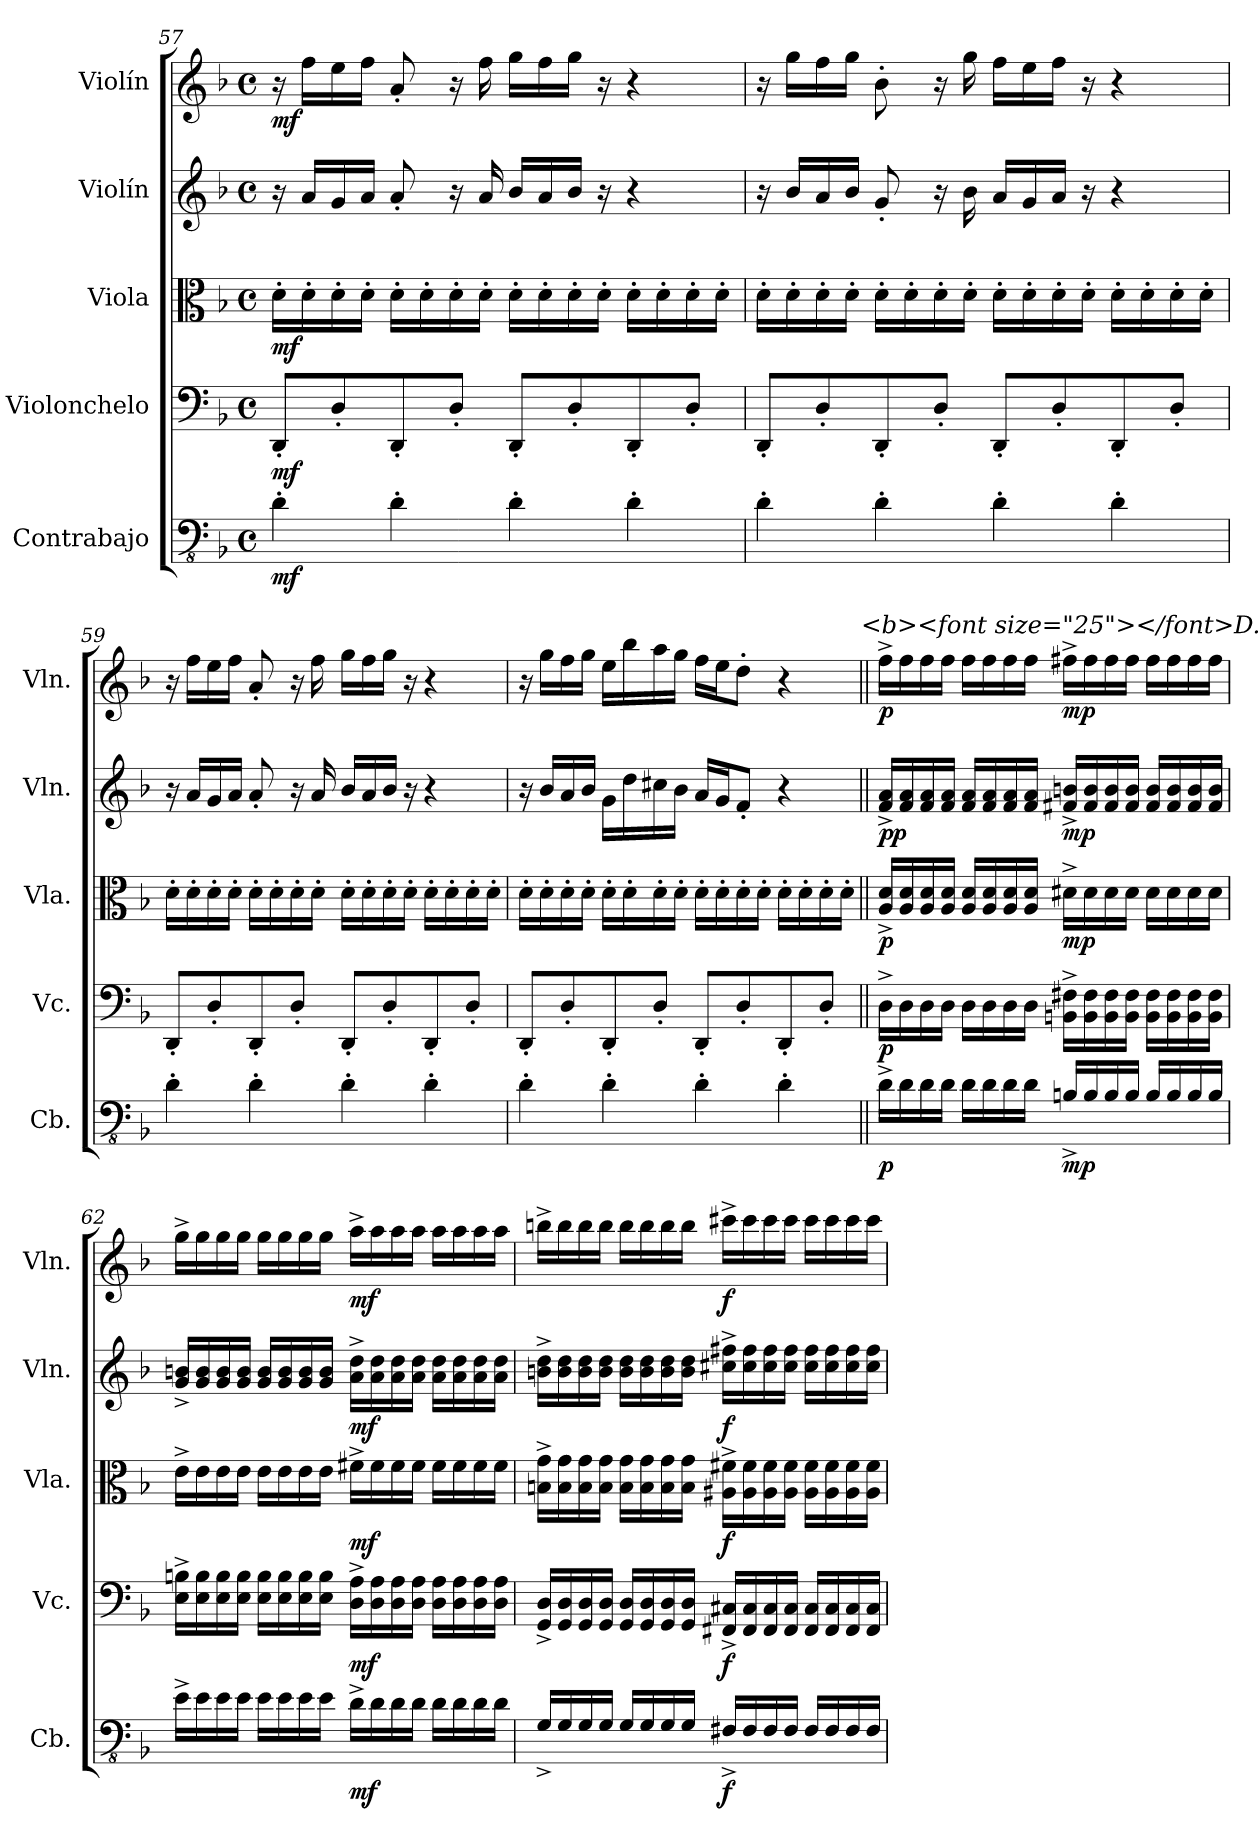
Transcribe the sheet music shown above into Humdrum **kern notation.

**kern	**dynam	**kern	**dynam	**kern	**dynam	**kern	**dynam	**kern	**dynam
*part5	*part5	*part4	*part4	*part3	*part3	*part2	*part2	*part1	*part1
*staff5	*staff5	*staff4	*staff4	*staff3	*staff3	*staff2	*staff2	*staff1	*staff1
*I"Contrabajo	*	*I"Violonchelo	*	*I"Viola	*	*I"Violín	*	*I"Violín	*
*I'Cb.	*	*I'Vc.	*	*I'Vla.	*	*I'Vln.	*	*I'Vln.	*
*clefFv4	*	*clefF4	*	*clefC3	*	*clefG2	*	*clefG2	*
*ITrd7c12	*	*	*	*	*	*	*	*	*
*k[b-]	*	*k[b-]	*	*k[b-]	*	*k[b-]	*	*k[b-]	*
*M4/4	*	*M4/4	*	*M4/4	*	*M4/4	*	*M4/4	*
*met(c)	*	*met(c)	*	*met(c)	*	*met(c)	*	*met(c)	*
=57	=57	=57	=57	=57	=57	=57	=57	=57	=57
!	!LO:DY:b	!	!LO:DY:b	!	!LO:DY:b	!	!LO:DY:b	!	!
!	!	!	!	!	!	!	!LO:DY:n=1:b	!	!LO:DY:b
4DD'\	mf	8DD'/L	mf	16d'\LL	mf	16r	mf mf	16r	mf
.	.	.	.	16d'\	.	16a/LL	.	16ff\LL	.
.	.	8D'/	.	16d'\	.	16g/	.	16ee\	.
.	.	.	.	16d'\JJ	.	16a/JJ	.	16ff\JJ	.
4DD'\	.	8DD'/	.	16d'\LL	.	8a'/	.	8a'/	.
.	.	.	.	16d'\	.	.	.	.	.
.	.	8D'/J	.	16d'\	.	16r	.	16r	.
.	.	.	.	16d'\JJ	.	16a/	.	16ff\	.
4DD'\	.	8DD'/L	.	16d'\LL	.	16b-/LL	.	16gg\LL	.
.	.	.	.	16d'\	.	16a/	.	16ff\	.
.	.	8D'/	.	16d'\	.	16b-/JJ	.	16gg\JJ	.
.	.	.	.	16d'\JJ	.	16r	.	16r	.
4DD'\	.	8DD'/	.	16d'\LL	.	4r	.	4r	.
.	.	.	.	16d'\	.	.	.	.	.
.	.	8D'/J	.	16d'\	.	.	.	.	.
.	.	.	.	16d'\JJ	.	.	.	.	.
=58	=58	=58	=58	=58	=58	=58	=58	=58	=58
4DD'\	.	8DD'/L	.	16d'\LL	.	16r	.	16r	.
.	.	.	.	16d'\	.	16b-/LL	.	16gg\LL	.
.	.	8D'/	.	16d'\	.	16a/	.	16ff\	.
.	.	.	.	16d'\JJ	.	16b-/JJ	.	16gg\JJ	.
4DD'\	.	8DD'/	.	16d'\LL	.	8g'/	.	8b-'\	.
.	.	.	.	16d'\	.	.	.	.	.
.	.	8D'/J	.	16d'\	.	16r	.	16r	.
.	.	.	.	16d'\JJ	.	16b-\	.	16gg\	.
4DD'\	.	8DD'/L	.	16d'\LL	.	16a/LL	.	16ff\LL	.
.	.	.	.	16d'\	.	16g/	.	16ee\	.
.	.	8D'/	.	16d'\	.	16a/JJ	.	16ff\JJ	.
.	.	.	.	16d'\JJ	.	16r	.	16r	.
4DD'\	.	8DD'/	.	16d'\LL	.	4r	.	4r	.
.	.	.	.	16d'\	.	.	.	.	.
.	.	8D'/J	.	16d'\	.	.	.	.	.
.	.	.	.	16d'\JJ	.	.	.	.	.
!!LO:PB:g=z
=59	=59	=59	=59	=59	=59	=59	=59	=59	=59
4DD'\	.	8DD'/L	.	16d'\LL	.	16r	.	16r	.
.	.	.	.	16d'\	.	16a/LL	.	16ff\LL	.
.	.	8D'/	.	16d'\	.	16g/	.	16ee\	.
.	.	.	.	16d'\JJ	.	16a/JJ	.	16ff\JJ	.
4DD'\	.	8DD'/	.	16d'\LL	.	8a'/	.	8a'/	.
.	.	.	.	16d'\	.	.	.	.	.
.	.	8D'/J	.	16d'\	.	16r	.	16r	.
.	.	.	.	16d'\JJ	.	16a/	.	16ff\	.
4DD'\	.	8DD'/L	.	16d'\LL	.	16b-/LL	.	16gg\LL	.
.	.	.	.	16d'\	.	16a/	.	16ff\	.
.	.	8D'/	.	16d'\	.	16b-/JJ	.	16gg\JJ	.
.	.	.	.	16d'\JJ	.	16r	.	16r	.
4DD'\	.	8DD'/	.	16d'\LL	.	4r	.	4r	.
.	.	.	.	16d'\	.	.	.	.	.
.	.	8D'/J	.	16d'\	.	.	.	.	.
.	.	.	.	16d'\JJ	.	.	.	.	.
=60	=60	=60	=60	=60	=60	=60	=60	=60	=60
4DD'\	.	8DD'/L	.	16d'\LL	.	16r	.	16r	.
.	.	.	.	16d'\	.	16b-/LL	.	16gg\LL	.
.	.	8D'/	.	16d'\	.	16a/	.	16ff\	.
.	.	.	.	16d'\JJ	.	16b-/JJ	.	16gg\JJ	.
4DD'\	.	8DD'/	.	16d'\LL	.	16g\LL	.	16ee\LL	.
.	.	.	.	16d'\	.	16dd\	.	16bb-\	.
.	.	8D'/J	.	16d'\	.	16cc#X\	.	16aa\	.
.	.	.	.	16d'\JJ	.	16b-\JJ	.	16gg\JJ	.
4DD'\	.	8DD'/L	.	16d'\LL	.	16a/LL	.	16ff\LL	.
.	.	.	.	16d'\	.	16g/J	.	16ee\J	.
.	.	8D'/	.	16d'\	.	8f'/J	.	8dd'\J	.
.	.	.	.	16d'\JJ	.	.	.	.	.
4DD'\	.	8DD'/	.	16d'\LL	.	4r	.	4r	.
.	.	.	.	16d'\	.	.	.	.	.
.	.	8D'/J	.	16d'\	.	.	.	.	.
.	.	.	.	16d'\JJ	.	.	.	.	.
!	!	!	!	!	!	!	!	!LO:TX:a:t=<b><i><font size="25"></font>D.S. al Coda</i></b>	!
=61||	=61||	=61||	=61||	=61||	=61||	=61||	=61||	=61||	=61||
!	!LO:DY:b	!	!LO:DY:b	!	!LO:DY:b	!	!LO:DY:b	!	!
!	!	!	!	!	!	!	!LO:DY:n=1:b	!	!LO:DY:b
16DD^\LL	p	16D^\LL	p	16A/^ 16d/^LL	p	16f/^ 16a/^LL	p p	16ff^\LL	p
16DD\	.	16D\	.	16A/ 16d/	.	16f/ 16a/	.	16ff\	.
16DD\	.	16D\	.	16A/ 16d/	.	16f/ 16a/	.	16ff\	.
16DD\JJ	.	16D\JJ	.	16A/ 16d/JJ	.	16f/ 16a/JJ	.	16ff\JJ	.
16DD\LL	.	16D\LL	.	16A/ 16d/LL	.	16f/ 16a/LL	.	16ff\LL	.
16DD\	.	16D\	.	16A/ 16d/	.	16f/ 16a/	.	16ff\	.
16DD\	.	16D\	.	16A/ 16d/	.	16f/ 16a/	.	16ff\	.
16DD\JJ	.	16D\JJ	.	16A/ 16d/JJ	.	16f/ 16a/JJ	.	16ff\JJ	.
!	!LO:DY:b	!	!LO:DY:b	!	!LO:DY:b	!	!LO:DY:n=2:b	!	!LO:DY:b
16BBBn^/LL	mp	16BBn\^ 16F#X\^LL	other-dynamics	16d#X^\LL	mp	16f#X/^ 16bn/^LL	mp	16ff#X^\LL	mp
16BBB/	.	16BB\ 16F#\	.	16d#\	.	16f#/ 16b/	.	16ff#\	.
16BBB/	.	16BB\ 16F#\	.	16d#\	.	16f#/ 16b/	.	16ff#\	.
16BBB/JJ	.	16BB\ 16F#\JJ	.	16d#\JJ	.	16f#/ 16b/JJ	.	16ff#\JJ	.
16BBB/LL	.	16BB\ 16F#\LL	.	16d#\LL	.	16f#/ 16b/LL	.	16ff#\LL	.
16BBB/	.	16BB\ 16F#\	.	16d#\	.	16f#/ 16b/	.	16ff#\	.
16BBB/	.	16BB\ 16F#\	.	16d#\	.	16f#/ 16b/	.	16ff#\	.
16BBB/JJ	.	16BB\ 16F#\JJ	.	16d#\JJ	.	16f#/ 16b/JJ	.	16ff#\JJ	.
!!LO:LB:g=z
=62	=62	=62	=62	=62	=62	=62	=62	=62	=62
16EE^\LL	.	16E\^ 16Bn\^LL	.	16e^\LL	.	16g/^ 16bn/^LL	.	16gg^\LL	.
16EE\	.	16E\ 16B\	.	16e\	.	16g/ 16b/	.	16gg\	.
16EE\	.	16E\ 16B\	.	16e\	.	16g/ 16b/	.	16gg\	.
16EE\JJ	.	16E\ 16B\JJ	.	16e\JJ	.	16g/ 16b/JJ	.	16gg\JJ	.
16EE\LL	.	16E\ 16B\LL	.	16e\LL	.	16g/ 16b/LL	.	16gg\LL	.
16EE\	.	16E\ 16B\	.	16e\	.	16g/ 16b/	.	16gg\	.
16EE\	.	16E\ 16B\	.	16e\	.	16g/ 16b/	.	16gg\	.
16EE\JJ	.	16E\ 16B\JJ	.	16e\JJ	.	16g/ 16b/JJ	.	16gg\JJ	.
!	!LO:DY:b	!	!LO:DY:b	!	!LO:DY:b	!	!LO:DY:b	!	!LO:DY:b
16DD^\LL	mf	16D\^ 16A\^LL	mf	16f#X^\LL	mf	16a\^ 16dd\^LL	mf	16aa^\LL	mf
16DD\	.	16D\ 16A\	.	16f#\	.	16a\ 16dd\	.	16aa\	.
16DD\	.	16D\ 16A\	.	16f#\	.	16a\ 16dd\	.	16aa\	.
16DD\JJ	.	16D\ 16A\JJ	.	16f#\JJ	.	16a\ 16dd\JJ	.	16aa\JJ	.
16DD\LL	.	16D\ 16A\LL	.	16f#\LL	.	16a\ 16dd\LL	.	16aa\LL	.
16DD\	.	16D\ 16A\	.	16f#\	.	16a\ 16dd\	.	16aa\	.
16DD\	.	16D\ 16A\	.	16f#\	.	16a\ 16dd\	.	16aa\	.
16DD\JJ	.	16D\ 16A\JJ	.	16f#\JJ	.	16a\ 16dd\JJ	.	16aa\JJ	.
=63	=63	=63	=63	=63	=63	=63	=63	=63	=63
16GGG^/LL	.	16GG/^ 16D/^LL	.	16Bn\^ 16g\^LL	.	16bn\^ 16dd\^LL	.	16bbn^\LL	.
16GGG/	.	16GG/ 16D/	.	16B\ 16g\	.	16b\ 16dd\	.	16bb\	.
16GGG/	.	16GG/ 16D/	.	16B\ 16g\	.	16b\ 16dd\	.	16bb\	.
16GGG/JJ	.	16GG/ 16D/JJ	.	16B\ 16g\JJ	.	16b\ 16dd\JJ	.	16bb\JJ	.
16GGG/LL	.	16GG/ 16D/LL	.	16B\ 16g\LL	.	16b\ 16dd\LL	.	16bb\LL	.
16GGG/	.	16GG/ 16D/	.	16B\ 16g\	.	16b\ 16dd\	.	16bb\	.
16GGG/	.	16GG/ 16D/	.	16B\ 16g\	.	16b\ 16dd\	.	16bb\	.
16GGG/JJ	.	16GG/ 16D/JJ	.	16B\ 16g\JJ	.	16b\ 16dd\JJ	.	16bb\JJ	.
!	!LO:DY:b	!	!LO:DY:b	!	!LO:DY:b	!	!LO:DY:b	!	!LO:DY:b
16FFF#X^/LL	f	16FF#X/^ 16C#X/^LL	f	16A#X\^ 16f#X\^LL	f	16cc#X\^ 16ff#X\^LL	f	16ccc#X^\LL	f
16FFF#/	.	16FF#/ 16C#/	.	16A#\ 16f#\	.	16cc#\ 16ff#\	.	16ccc#\	.
16FFF#/	.	16FF#/ 16C#/	.	16A#\ 16f#\	.	16cc#\ 16ff#\	.	16ccc#\	.
16FFF#/JJ	.	16FF#/ 16C#/JJ	.	16A#\ 16f#\JJ	.	16cc#\ 16ff#\JJ	.	16ccc#\JJ	.
16FFF#/LL	.	16FF#/ 16C#/LL	.	16A#\ 16f#\LL	.	16cc#\ 16ff#\LL	.	16ccc#\LL	.
16FFF#/	.	16FF#/ 16C#/	.	16A#\ 16f#\	.	16cc#\ 16ff#\	.	16ccc#\	.
16FFF#/	.	16FF#/ 16C#/	.	16A#\ 16f#\	.	16cc#\ 16ff#\	.	16ccc#\	.
16FFF#/JJ	.	16FF#/ 16C#/JJ	.	16A#\ 16f#\JJ	.	16cc#\ 16ff#\JJ	.	16ccc#\JJ	.
=	=	=	=	=	=	=	=	=	=
*-	*-	*-	*-	*-	*-	*-	*-	*-	*-
